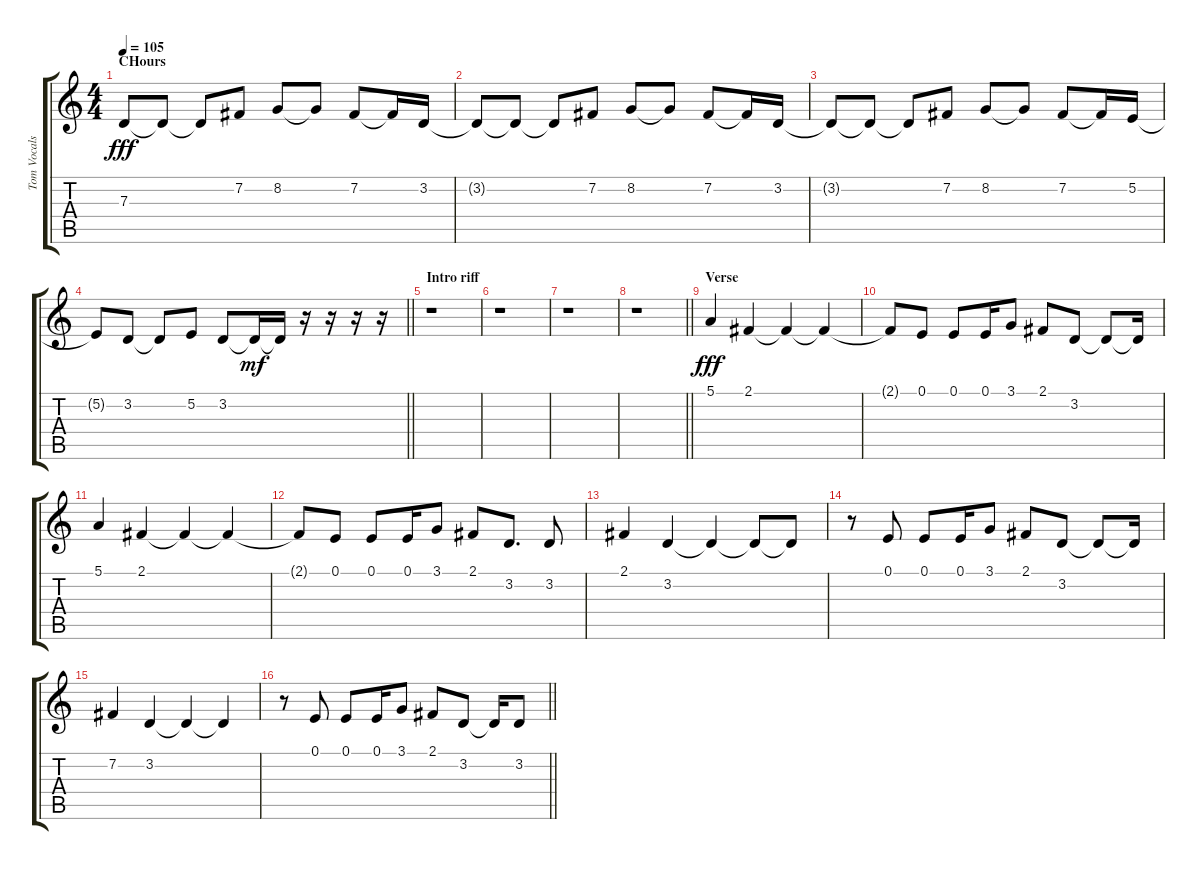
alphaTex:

\track ("Tom Vocals" "Tom Vocals") {instrument lead8bassandlead}
\staff {score tabs}
\tuning (E4 B3 G3 D3 A2 E2) {hide}
\ts (4 4)
\section ("" "CHours")
\tempo 105
\clef g2
\ks c
7.3.8{dy fff} 7.3{t}.8 7.3{t}.8 7.2.8 8.2.8 8.2{t}.8 7.2.8 7.2{t}.16 3.2.16 |
3.2{t}.8 3.2{t}.8 3.2{t}.8 7.2.8 8.2.8 8.2{t}.8 7.2.8 7.2{t}.16 3.2.16 |
3.2{t}.8 3.2{t}.8 3.2{t}.8 7.2.8 8.2.8 8.2{t}.8 7.2.8 7.2{t}.16 5.2.16 |
\barLineRight lightlight
5.2{t}.8 3.2.8 3.2{t}.8 5.2.8 3.2.8 3.2{t}.16{dy mf} 3.2{t}.16 r.16 r.16 r.16 r.16 |
\section ("" "Intro riff")
r.1 |
r.1 |
r.1 |
\barLineRight lightlight
r.1 |
\section ("" "Verse")
5.1.4{dy fff} 2.1.4 2.1{t}.4 2.1{t}.4 |
2.1{t}.8 0.1.8 0.1.8 0.1.16 3.1.8 2.1.8 3.2.8 3.2{t}.8 3.2{t}.16 |
5.1.4 2.1.4 2.1{t}.4 2.1{t}.4 |
2.1{t}.8 0.1.8 0.1.8 0.1.16 3.1.8 2.1.8 3.2.8{d} 3.2.8 |
2.1.4 3.2.4 3.2{t}.4 3.2{t}.8 3.2{t}.8 |
r.8 0.1.8 0.1.8 0.1.16 3.1.8 2.1.8 3.2.8 3.2{t}.8 3.2{t}.16 |
7.2.4 3.2.4 3.2{t}.4 3.2{t}.4 |
\barLineRight lightlight
r.8 0.1.8 0.1.8 0.1.16 3.1.8 2.1.8 3.2.8 3.2{t}.16 3.2.8
